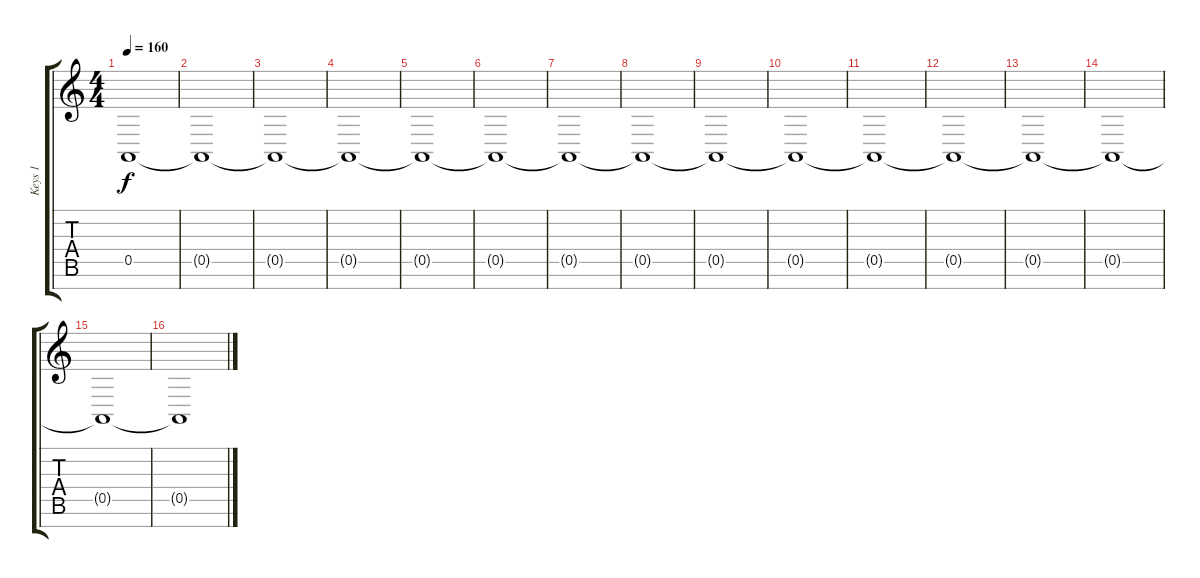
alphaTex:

\track ("Keys 1" "Keys 1") {instrument drawbarorgan}
\staff {score tabs}
\tuning (E4 B3 G3 D3 A2 E2 B1) {hide}
\ts (4 4)
\tempo 160
\clef g2
\ks c
0.5{t}.1{dy f} |
0.5{t}.1 |
0.5{t}.1 |
0.5{t}.1 |
0.5{t}.1 |
0.5{t}.1 |
0.5{t}.1 |
0.5{t}.1 |
0.5{t}.1 |
0.5{t}.1 |
0.5{t}.1 |
0.5{t}.1 |
0.5{t}.1 |
0.5{t}.1 |
0.5{t}.1 |
0.5{t}.1
